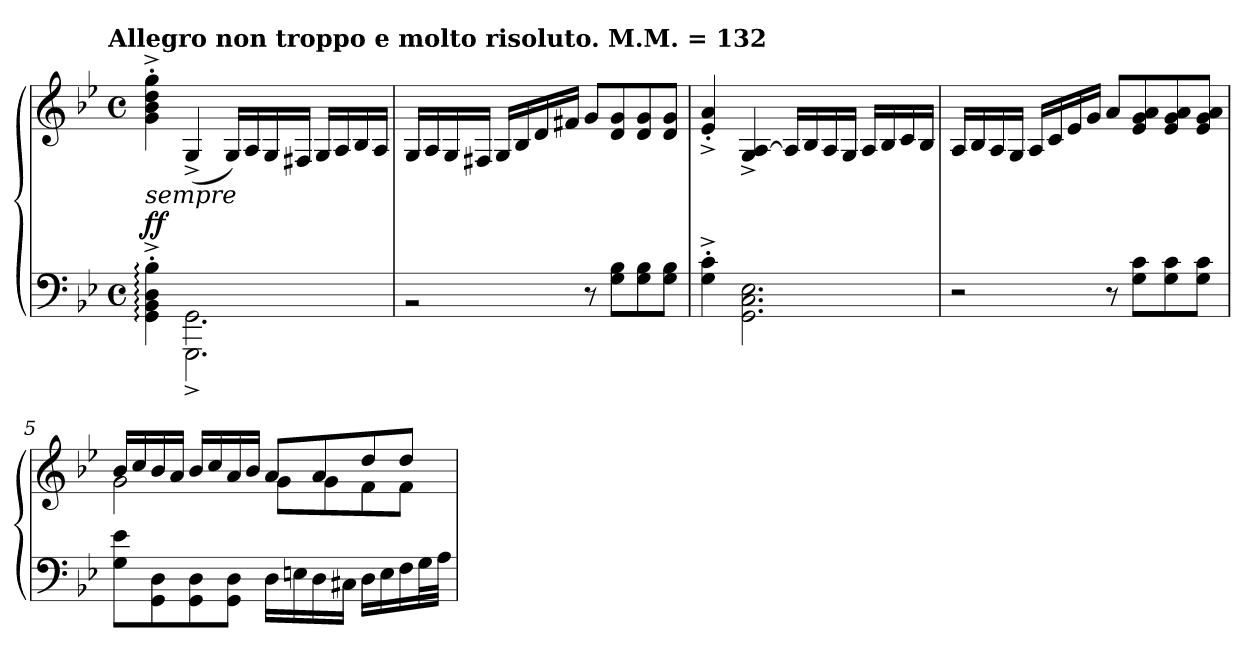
**kern	**kern	**dynam
*part1	*part1	*part1
*staff2	*staff1	*staff1/2
*clefF4	*clefG2	*
*k[b-e-]	*k[b-e-]	*
!!LO:TX:omd:t=Allegro non troppo e molto risoluto. M.M.  = 132
*M4/4	*M4/4	*
*met(c)	*met(c)	*
*MM132	*MM132	*
=1	=1	=1
*^	*	*
!LO:TX:a:i:t=sempre	!	!	!
!	!	!	!LO:DY:a=2
4GG:'^\ 4BB-:'^\ 4D:'^\ 4B-:'^\	4ryy	4g'^\ 4b-'^\ 4dd'^\ 4gg'^\	ff
2.GG\	2.GGG^\	(>4G^/	.
.	.	16G/LL)	.
.	.	16A/	.
.	.	16G/	.
.	.	16F#X/JJ	.
.	.	16G/LL	.
.	.	16A/	.
.	.	16B-/	.
.	.	16A/JJ	.
*v	*v	*	*
=2	=2	=2
2rBB	16G/LL	.
.	16A/	.
.	16G/	.
.	16F#X/JJ	.
.	16G/LL	.
.	16B-/	.
.	16d/	.
.	16f#X/JJ	.
8r	8g/L	.
8G\ 8B-\L	8d/ 8g/	.
8G\ 8B-\	8d/ 8g/	.
8G\ 8B-\J	8d/ 8g/J	.
!!LO:LB:g=z
=3	=3	=3
4G'^\ 4c'^\	4e-'^/ 4a'^/	.
2.GG\ 2.C\ 2.E-\	4G^/ [4A^/	.
.	16A/LL]	.
.	16B-/	.
.	16A/	.
.	16G/JJ	.
.	16A/LL	.
.	16B-/	.
.	16c/	.
.	16B-/JJ	.
=4	=4	=4
2r	16A/LL	.
.	16B-/	.
.	16A/	.
.	16G/JJ	.
.	16A/LL	.
.	16c/	.
.	16e-/	.
.	16g/JJ	.
8r	8a/L	.
8G\ 8c\L	8e-/ 8g/ 8a/	.
8G\ 8c\	8e-/ 8g/ 8a/	.
8G\ 8c\J	8e-/ 8g/ 8a/J	.
=5	=5	=5
*	*^	*
8G\ 8e-\L	16b-/LL	2g\	.
.	16cc/	.	.
8GG\ 8D\	16b-/	.	.
.	16a/JJ	.	.
8GG\ 8D\	16b-/LL	.	.
.	16cc/	.	.
8GG\ 8D\J	16a/	.	.
.	16b-/JJ	.	.
16D\LL	8a/L	8g\L	.
16En\	.	.	.
16D\	8a/	8g\	.
16C#X\JJ	.	.	.
16D\LL	8dd/	8f\	.
16E\	.	.	.
16F\	8dd/J	8f\J	.
32G\L	.	.	.
32A\JJJ	.	.	.
*	*v	*v	*
=	=	=
*-	*-	*-
